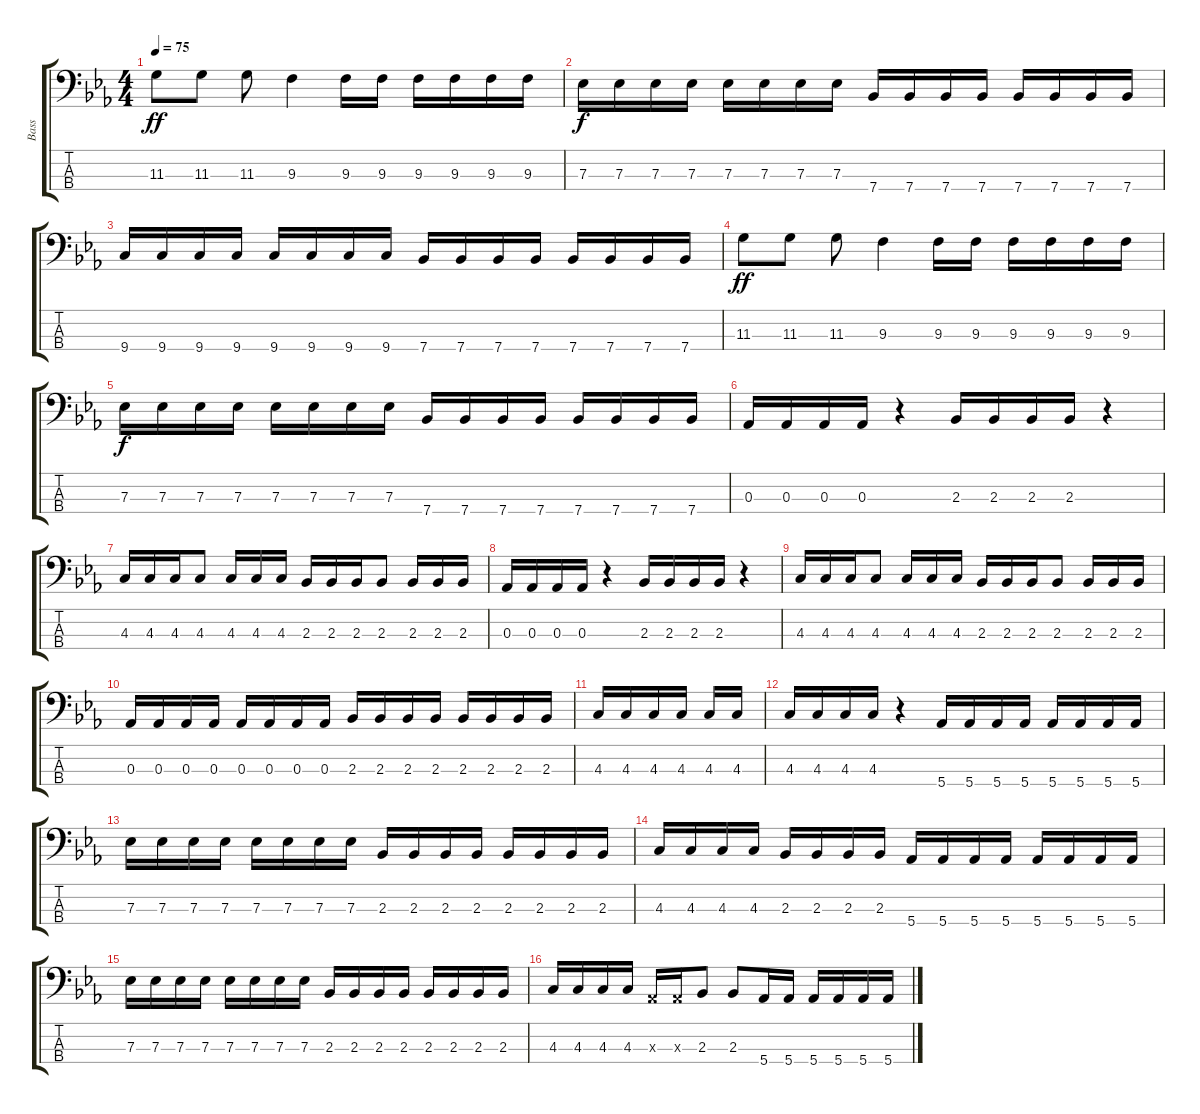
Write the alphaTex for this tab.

\track ("Bass" "Bass") {instrument electricbassfinger}
\staff {score tabs}
\tuning (Gb2 Db2 Ab1 Eb1) {hide}
\ts (4 4)
\tempo 75
\clef f4
\ks eb
11.3.8{dy ff} 11.3.8 11.3.8 9.3.4 9.3.16 9.3.16 9.3.16 9.3.16 9.3.16 9.3.16 |
7.3.16{dy f} 7.3.16 7.3.16 7.3.16 7.3.16 7.3.16 7.3.16 7.3.16 7.4.16 7.4.16 7.4.16 7.4.16 7.4.16 7.4.16 7.4.16 7.4.16 |
9.4.16 9.4.16 9.4.16 9.4.16 9.4.16 9.4.16 9.4.16 9.4.16 7.4.16 7.4.16 7.4.16 7.4.16 7.4.16 7.4.16 7.4.16 7.4.16 |
11.3.8{dy ff} 11.3.8 11.3.8 9.3.4 9.3.16 9.3.16 9.3.16 9.3.16 9.3.16 9.3.16 |
7.3.16{dy f} 7.3.16 7.3.16 7.3.16 7.3.16 7.3.16 7.3.16 7.3.16 7.4.16 7.4.16 7.4.16 7.4.16 7.4.16 7.4.16 7.4.16 7.4.16 |
0.3.16 0.3.16 0.3.16 0.3.16 r.4 2.3.16 2.3.16 2.3.16 2.3.16 r.4 |
4.3.16 4.3.16 4.3.16 4.3.8 4.3.16 4.3.16 4.3.16 2.3.16 2.3.16 2.3.16 2.3.8 2.3.16 2.3.16 2.3.16 |
0.3.16 0.3.16 0.3.16 0.3.16 r.4 2.3.16 2.3.16 2.3.16 2.3.16 r.4 |
4.3.16 4.3.16 4.3.16 4.3.8 4.3.16 4.3.16 4.3.16 2.3.16 2.3.16 2.3.16 2.3.8 2.3.16 2.3.16 2.3.16 |
0.3.16 0.3.16 0.3.16 0.3.16 0.3.16 0.3.16 0.3.16 0.3.16 2.3.16 2.3.16 2.3.16 2.3.16 2.3.16 2.3.16 2.3.16 2.3.16 |
4.3.16 4.3.16 4.3.16 4.3.16 4.3.16 4.3.16 |
4.3.16 4.3.16 4.3.16 4.3.16 r.4 5.4.16 5.4.16 5.4.16 5.4.16 5.4.16 5.4.16 5.4.16 5.4.16 |
7.3.16 7.3.16 7.3.16 7.3.16 7.3.16 7.3.16 7.3.16 7.3.16 2.3.16 2.3.16 2.3.16 2.3.16 2.3.16 2.3.16 2.3.16 2.3.16 |
4.3.16 4.3.16 4.3.16 4.3.16 2.3.16 2.3.16 2.3.16 2.3.16 5.4.16 5.4.16 5.4.16 5.4.16 5.4.16 5.4.16 5.4.16 5.4.16 |
7.3.16 7.3.16 7.3.16 7.3.16 7.3.16 7.3.16 7.3.16 7.3.16 2.3.16 2.3.16 2.3.16 2.3.16 2.3.16 2.3.16 2.3.16 2.3.16 |
4.3.16 4.3.16 4.3.16 4.3.16 0.3{x}.16 0.3{x}.16 2.3.8 2.3.8 5.4.16 5.4.16 5.4.16 5.4.16 5.4.16 5.4.16
